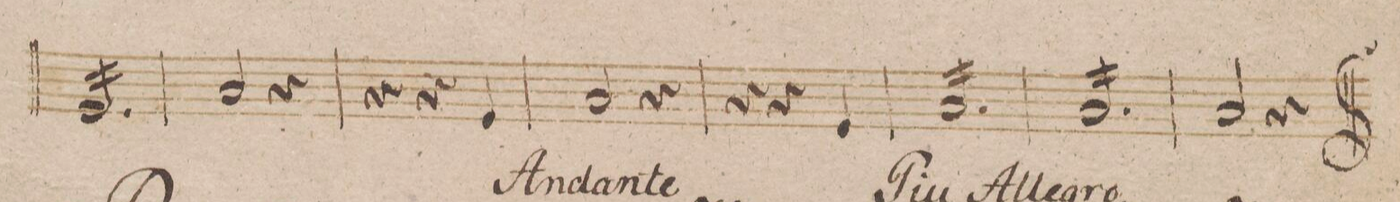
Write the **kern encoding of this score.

**kern	**dynam
*I"Tympano in C.F.	*
*clefF4	*
*k[b-]	*
*met(c)	*
*M3/4	*
16C/LL	.
16C/	.
16C/	.
16C/	.
16C/	.
16C/	.
16C/	.
16C/	.
16C/	.
16C/	.
16C/	.
16C/JJ	.
=51	=51
2F/	.
4r	.
=52	=52
4r	.
4r	.
4C/	.
=53	=53
2F/	.
4r	.
=54	=54
4r	.
4r	.
4C/	.
=55	=55
16F/LL	.
16F/	.
16F/	.
16F/	.
16F/	.
16F/	.
16F/	.
16F/	.
16F/	.
16F/	.
16F/	.
16F/JJ	.
=56	=56
16F/LL	.
16F/	.
16F/	.
16F/	.
16F/	.
16F/	.
16F/	.
16F/	.
16F/	.
16F/	.
16F/	.
16F/JJ	.
=57	=57
2F/	.
4r	.
==	==
*-	*-
